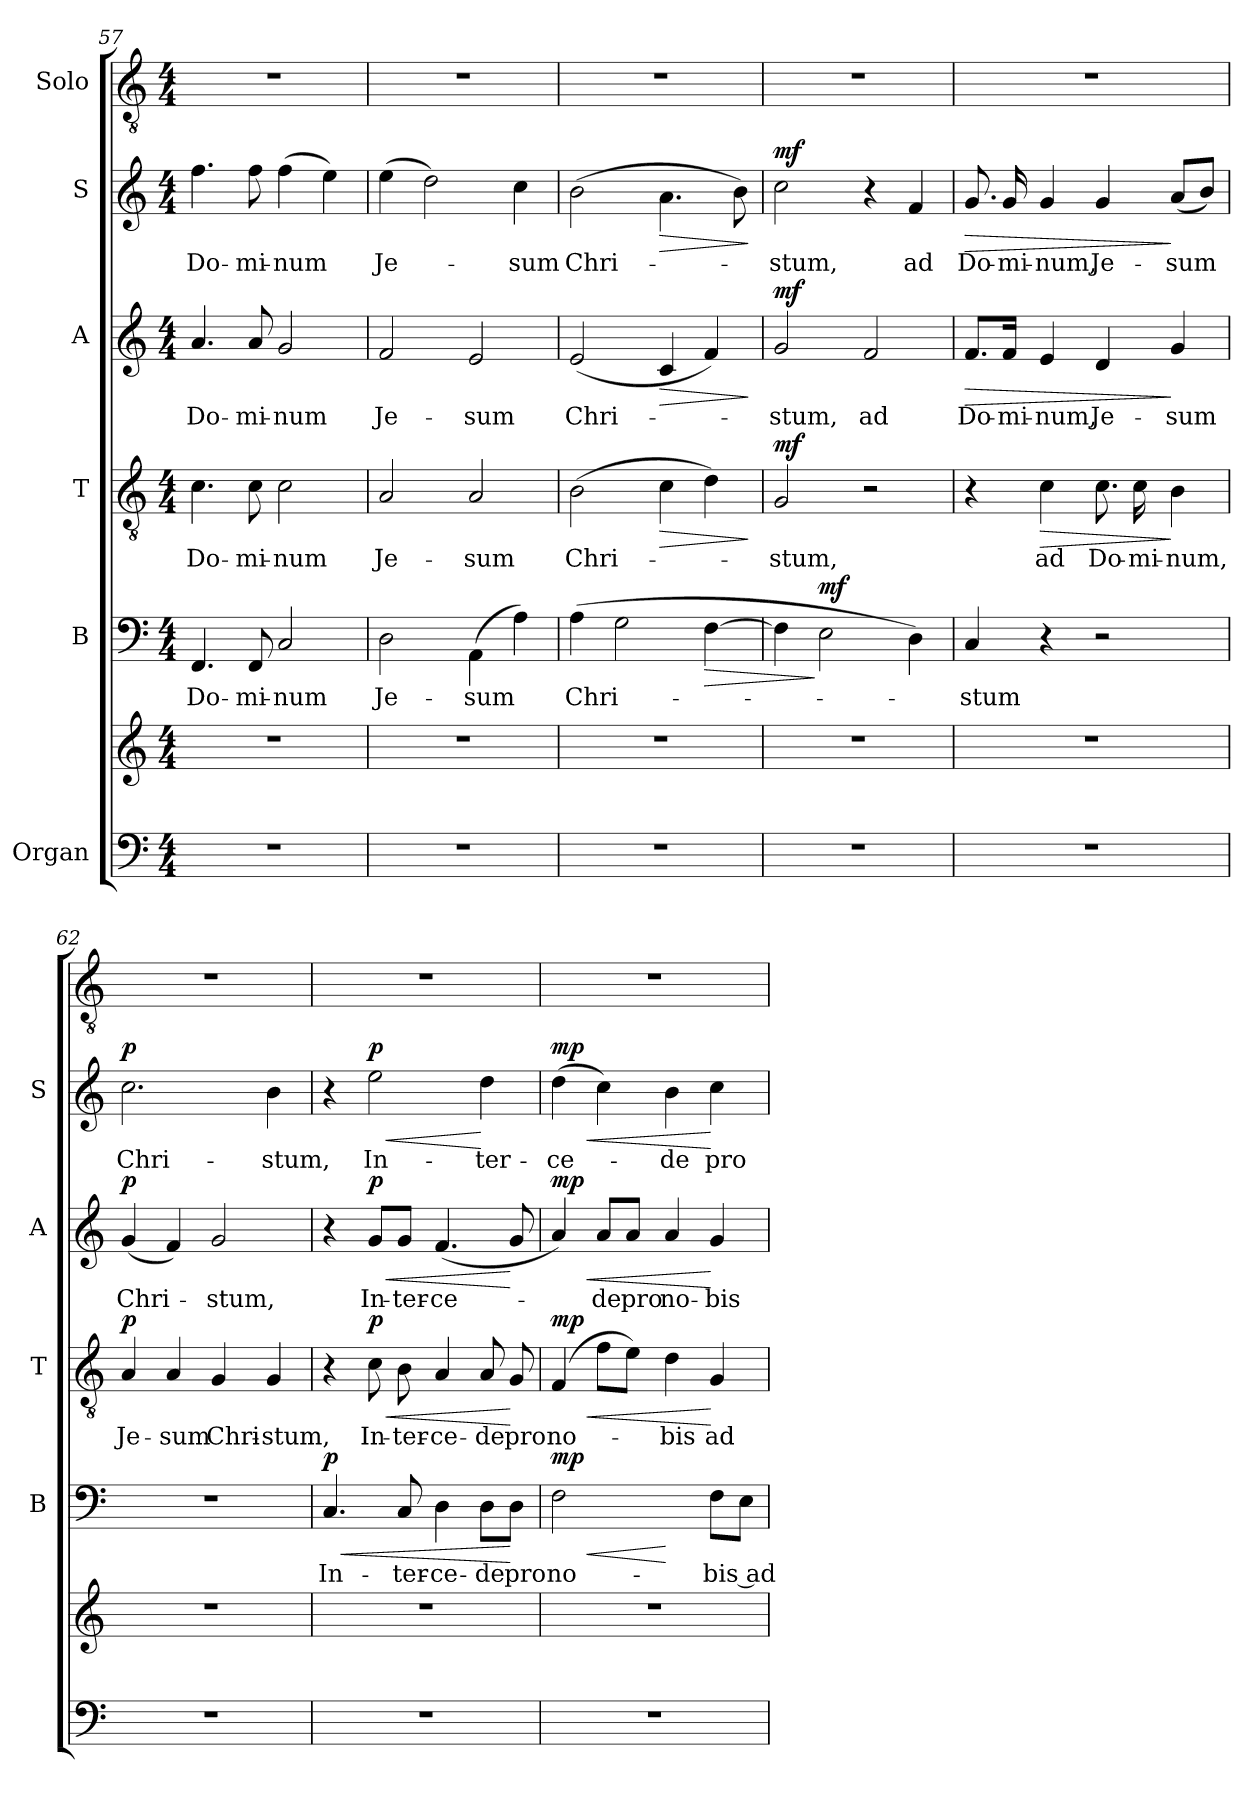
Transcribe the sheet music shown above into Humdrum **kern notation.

**kern	**kern	**kern	**text	**dynam	**kern	**text	**dynam	**kern	**text	**dynam	**kern	**text	**dynam	**kern
*part6	*part6	*part5	*part5	*part5	*part4	*part4	*part4	*part3	*part3	*part3	*part2	*part2	*part2	*part1
*staff7	*staff6	*staff5	*staff5	*staff5	*staff4	*staff4	*staff4	*staff3	*staff3	*staff3	*staff2	*staff2	*staff2	*staff1
*I"Organ	*	*I"B	*	*	*I"T	*	*	*I"A	*	*	*I"S	*	*	*I"Solo
*	*	*I'B	*	*	*I'T	*	*	*I'A	*	*	*I'S	*	*	*
!!LO:LB:g=z
*clefF4	*clefG2	*clefF4	*	*	*clefGv2	*	*	*clefG2	*	*	*clefG2	*	*	*clefGv2
*k[]	*k[]	*k[]	*	*	*k[]	*	*	*k[]	*	*	*k[]	*	*	*k[]
*C:	*C:	*C:	*	*	*C:	*	*	*C:	*	*	*C:	*	*	*C:
*M4/4	*M4/4	*M4/4	*	*	*M4/4	*	*	*M4/4	*	*	*M4/4	*	*	*M4/4
=57	=57	=57	=57	=57	=57	=57	=57	=57	=57	=57	=57	=57	=57	=57
1r	1r	4.FF/	Do-	.	4.c\	Do-	.	4.a/	Do-	.	4.ff\	Do-	.	1r
.	.	8FF/	mi-	.	8c\	mi-	.	8a/	mi-	.	8ff\	mi-	.	.
.	.	2C/	num	.	2c\	num	.	2g/	num	.	(4ff\	num	.	.
.	.	.	.	.	.	.	.	.	.	.	4ee\)	.	.	.
=58	=58	=58	=58	=58	=58	=58	=58	=58	=58	=58	=58	=58	=58	=58
1r	1r	2D\	Je-	.	2A/	Je-	.	2f/	Je-	.	(4ee\	Je-	.	1r
.	.	.	.	.	.	.	.	.	.	.	2dd\)	.	.	.
.	.	(4AA\	sum	.	2A/	sum	.	2e/	sum	.	.	.	.	.
.	.	4A\)	.	.	.	.	.	.	.	.	4cc\	sum	.	.
=59	=59	=59	=59	=59	=59	=59	=59	=59	=59	=59	=59	=59	=59	=59
1r	1r	(4A\	Chri-	.	(2B\	Chri-	.	(2e/	Chri-	.	(2b\	Chri-	.	1r
.	.	2G\	.	.	.	.	.	.	.	.	.	.	.	.
!	!	!	!	!	!	!	!LO:HP:b	!	!	!LO:HP:b	!	!	!LO:HP:b	!
.	.	.	.	.	4c\	.	>	4c/	.	>	4.a\	.	>	.
!	!	!	!	!LO:HP:b	!	!	!	!	!	!	!	!	!	!
.	.	[4F\	.	>	4d\)	.	.	4f/)	.	.	.	.	.	.
.	.	.	.	.	.	.	.	.	.	.	8b\)	.	.	.
.	.	.	.	.	.	.	]	.	.	]	.	.	]	.
=60	=60	=60	=60	=60	=60	=60	=60	=60	=60	=60	=60	=60	=60	=60
!	!	!	!	!	!	!	!LO:DY:a	!	!	!LO:DY:a	!	!	!LO:DY:a	!
1r	1r	4F\]	.	.	2G/	-stum,	mf	2g/	-stum,	mf	2cc\	-stum,	mf	1r
!	!	!	!	!LO:DY:n=1:a	!	!	!	!	!	!	!	!	!	!
.	.	2E\	.	] mf	.	.	.	.	.	.	.	.	.	.
.	.	.	.	.	2r	.	.	2f/	ad	.	4r	.	.	.
.	.	4D\)	.	.	.	.	.	.	.	.	4f/	ad	.	.
=61	=61	=61	=61	=61	=61	=61	=61	=61	=61	=61	=61	=61	=61	=61
!	!	!	!	!	!	!	!	!	!	!LO:HP:b	!	!	!LO:HP:b	!
1r	1r	4C/	-stum	.	4r	.	.	8.f/L	Do-	>	8.g/	Do-	>	1r
.	.	.	.	.	.	.	.	16f/Jk	mi-	.	16g/	mi-	.	.
!	!	!	!	!	!	!	!LO:HP:b	!	!	!	!	!	!	!
.	.	4r	.	.	4c\	ad	>	4e/	num,	.	4g/	num,	.	.
.	.	2r	.	.	8.c\	Do-	.	4d/	Je-	.	4g/	Je-	.	.
.	.	.	.	.	16c\	mi-	.	.	.	.	.	.	.	.
.	.	.	.	.	4B\	num,	]	4g/	sum	]	(8a/L	sum	]	.
.	.	.	.	.	.	.	.	.	.	.	8b/J)	.	.	.
!!LO:PB:g=z
=62	=62	=62	=62	=62	=62	=62	=62	=62	=62	=62	=62	=62	=62	=62
!	!	!	!	!	!	!	!LO:DY:a	!	!	!LO:DY:a	!	!	!LO:DY:a	!
1r	1r	1r	.	.	4A/	Je-	p	(4g/	Chri-	p	2.cc\	Chri-	p	1r
.	.	.	.	.	4A/	sum	.	4f/)	.	.	.	.	.	.
.	.	.	.	.	4G/	Chri-	.	2g/	stum,	.	.	.	.	.
.	.	.	.	.	4G/	stum,	.	.	.	.	4b\	stum,	.	.
=63	=63	=63	=63	=63	=63	=63	=63	=63	=63	=63	=63	=63	=63	=63
!	!	!	!	!LO:HP:b	!	!	!	!	!	!	!	!	!	!
!	!	!	!	!LO:DY:n=1:a	!	!	!	!	!	!	!	!	!	!
1r	1r	4.C/	In-	< p	4r	.	.	4r	.	.	4r	.	.	1r
!	!	!	!	!	!	!	!LO:HP:b	!	!	!LO:HP:b	!	!	!LO:HP:b	!
!	!	!	!	!	!	!	!LO:DY:n=1:a	!	!	!LO:DY:n=1:a	!	!	!LO:DY:n=1:a	!
.	.	.	.	.	8c\	In-	< p	8g/L	In-	< p	2ee\	In-	< p	.
.	.	8C/	ter-	.	8B\	ter-	.	8g/J	ter-	.	.	.	.	.
.	.	4D\	ce-	.	4A/	ce-	.	(4.f/	ce-	.	.	.	.	.
.	.	8D\L	de	.	8A/	de	.	.	.	.	4dd\	ter-	[	.
.	.	8D\J	pro	[	8G/	pro	[	8g/	.	[	.	.	.	.
=64	=64	=64	=64	=64	=64	=64	=64	=64	=64	=64	=64	=64	=64	=64
!	!	!	!	!LO:HP:b	!	!	!LO:HP:b	!	!	!LO:HP:b	!	!	!LO:HP:b	!
!	!	!	!	!LO:DY:n=1:a	!	!	!LO:DY:n=1:a	!	!	!LO:DY:n=1:a	!	!	!LO:DY:n=1:a	!
1r	1r	2F\	no-	< mp	(4F/	no-	< mp	4a/)	.	< mp	(4dd\	ce-	< mp	1r
.	.	.	.	.	8f\L	.	.	8a/L	de	.	4cc\)	.	.	.
.	.	.	.	.	8e\J)	.	.	8a/J	pro	.	.	.	.	.
.	.	4ryy	.	[	4d\	bis	.	4a/	no-	.	4b\	de	.	.
.	.	8F\L	bis ad	.	4G/	ad	[	4g/	bis	[	4cc\	pro	[	.
.	.	8E\J	.	.	.	.	.	.	.	.	.	.	.	.
=	=	=	=	=	=	=	=	=	=	=	=	=	=	=
*-	*-	*-	*-	*-	*-	*-	*-	*-	*-	*-	*-	*-	*-	*-
